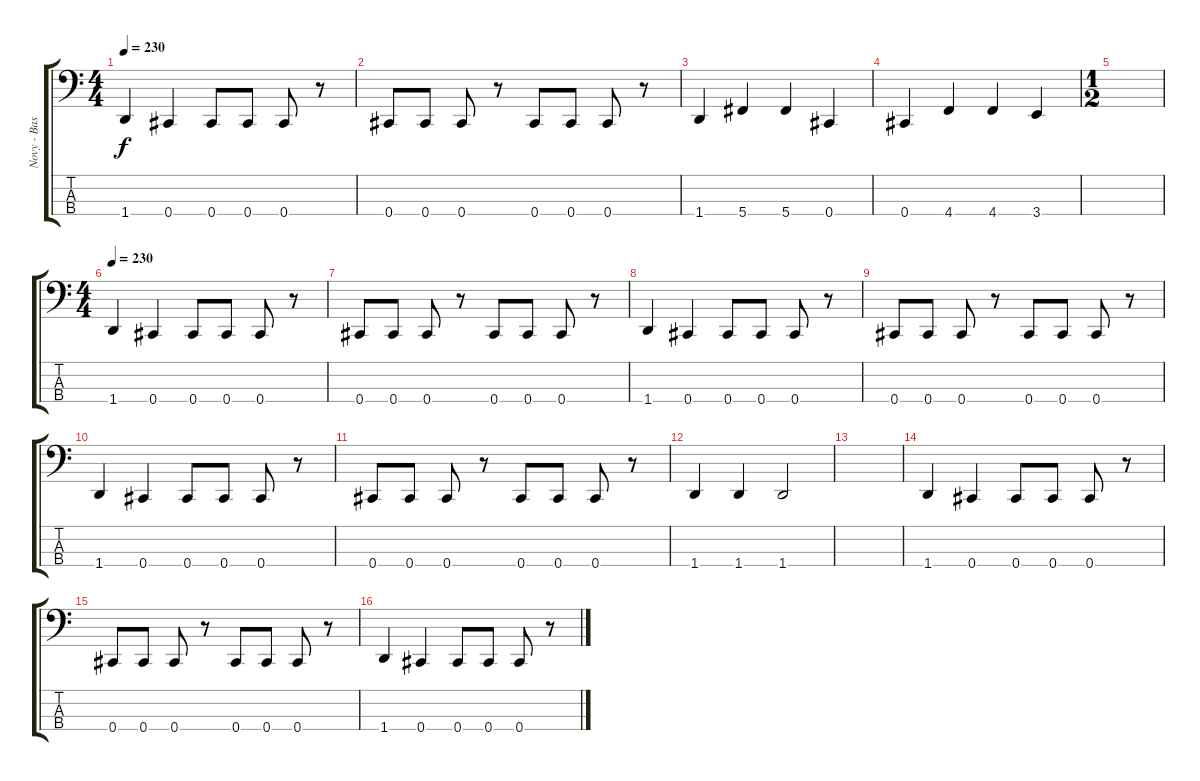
\track ("Novy - Bass" "Novy - Bas") {instrument electricbassfinger}
\staff {score tabs}
\tuning (E2 B1 Gb1 Db1) {hide}
\ts (4 4)
\tempo 230
\clef f4
\ks c
1.4.4{dy f} 0.4.4 0.4.8 0.4.8 0.4.8 r.8 |
0.4.8 0.4.8 0.4.8 r.8 0.4.8 0.4.8 0.4.8 r.8 |
1.4.4 5.4.4 5.4.4 0.4.4 |
0.4.4 4.4.4 4.4.4 3.4.4 |
\ts (1 2)
|
\ts (4 4)
\tempo 230
1.4.4 0.4.4 0.4.8 0.4.8 0.4.8 r.8 |
0.4.8 0.4.8 0.4.8 r.8 0.4.8 0.4.8 0.4.8 r.8 |
1.4.4 0.4.4 0.4.8 0.4.8 0.4.8 r.8 |
0.4.8 0.4.8 0.4.8 r.8 0.4.8 0.4.8 0.4.8 r.8 |
1.4.4 0.4.4 0.4.8 0.4.8 0.4.8 r.8 |
0.4.8 0.4.8 0.4.8 r.8 0.4.8 0.4.8 0.4.8 r.8 |
1.4.4 1.4.4 1.4.2 |
|
1.4.4 0.4.4 0.4.8 0.4.8 0.4.8 r.8 |
0.4.8 0.4.8 0.4.8 r.8 0.4.8 0.4.8 0.4.8 r.8 |
1.4.4 0.4.4 0.4.8 0.4.8 0.4.8 r.8
